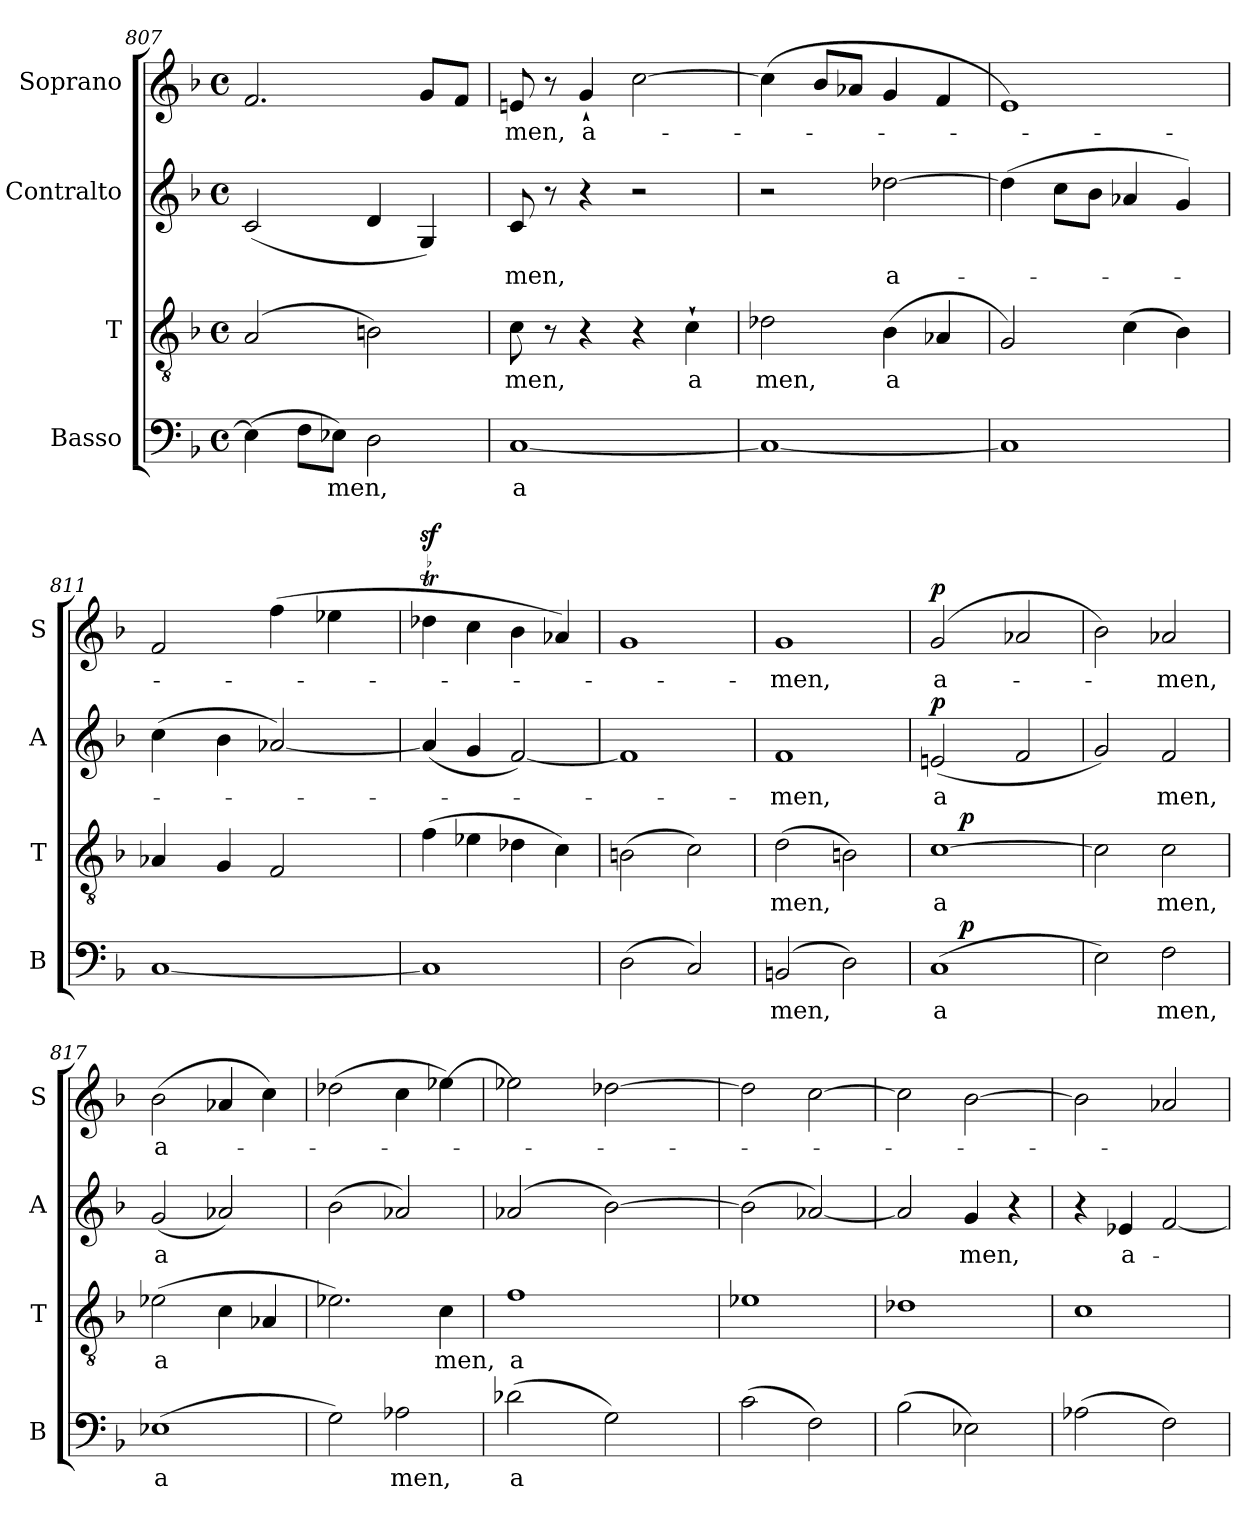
**kern	**text	**dynam	**kern	**text	**dynam	**kern	**text	**dynam	**kern	**text	**dynam
*part4	*part4	*part4	*part3	*part3	*part3	*part2	*part2	*part2	*part1	*part1	*part1
*staff4	*staff4	*staff4	*staff3	*staff3	*staff3	*staff2	*staff2	*staff2	*staff1	*staff1	*staff1
*I"Basso	*	*	*I"T	*	*	*I"Contralto	*	*	*I"Soprano	*	*
*I'B	*	*	*I'T	*	*	*I'A	*	*	*I'S	*	*
*clefF4	*	*	*clefGv2	*	*	*clefG2	*	*	*clefG2	*	*
*k[b-]	*	*	*k[b-]	*	*	*k[b-]	*	*	*k[b-]	*	*
*F:	*	*	*F:	*	*	*F:	*	*	*F:	*	*
*M4/4	*	*	*M4/4	*	*	*M4/4	*	*	*M4/4	*	*
*met(c)	*	*	*met(c)	*	*	*met(c)	*	*	*met(c)	*	*
=807	=807	=807	=807	=807	=807	=807	=807	=807	=807	=807	=807
(>4E-\]	.	.	(>2A/	.	.	(<2c/	.	.	2.f/	.	.
8F\L	.	.	.	.	.	.	.	.	.	.	.
!	!LO:LY:b	!	!	!	!	!	!	!	!	!	!
8E-X\J)	men,	.	.	.	.	.	.	.	.	.	.
2D\	.	.	2Bn\)	.	.	4d/	.	.	.	.	.
.	.	.	.	.	.	4G/)	.	.	8g/L	.	.
.	.	.	.	.	.	.	.	.	8f/J	.	.
=808	=808	=808	=808	=808	=808	=808	=808	=808	=808	=808	=808
!	!LO:LY:b:rj	!	!	!LO:LY:b:cj	!	!	!LO:LY:b:cj	!	!	!LO:LY:b:cj	!
[<1C	a	.	8c\	men,	.	8c/	men,	.	8en/	-men,	.
.	.	.	8r	.	.	8r	.	.	8r	.	.
!	!	!	!	!	!	!	!	!	!	!LO:LY:b:cj	!
.	.	.	4r	.	.	4r	.	.	4g`</	a-	.
.	.	.	4r	.	.	2r	.	.	[>2cc\	.	.
!	!	!	!	!LO:LY:b:cj	!	!	!	!	!	!	!
.	.	.	4c`>\	a	.	.	.	.	.	.	.
=809	=809	=809	=809	=809	=809	=809	=809	=809	=809	=809	=809
!	!	!	!	!LO:LY:b:cj	!	!	!	!	!	!	!
1C_<	.	.	2d-X\	men,	.	2r	.	.	(>4cc\]	.	.
.	.	.	.	.	.	.	.	.	8b-/L	.	.
.	.	.	.	.	.	.	.	.	8a-X/J	.	.
!	!	!	!	!LO:LY:b:cj	!	!	!LO:LY:b:cj	!	!	!	!
.	.	.	(>4B-\	a	.	[>2dd-X\	a-	.	4g/	.	.
.	.	.	4A-X/	.	.	.	.	.	4f/	.	.
=810	=810	=810	=810	=810	=810	=810	=810	=810	=810	=810	=810
1C]	.	.	2G/)	.	.	(>4dd-\]	.	.	1e)	.	.
.	.	.	.	.	.	8cc\L	.	.	.	.	.
.	.	.	.	.	.	8b-\J	.	.	.	.	.
.	.	.	(>4c\	.	.	4a-X/	.	.	.	.	.
.	.	.	4B-\)	.	.	4g/)	.	.	.	.	.
!!LO:LB:g=z
=811	=811	=811	=811	=811	=811	=811	=811	=811	=811	=811	=811
*^	*	*	*	*	*	*^	*	*	*^	*	*
*	*	*	*	*	*	*	*	*	*	*	*	*^	*	*
[<1C	8ryy	.	.	4A-X/	.	.	(>(<4cc\	4ryy	.	.	2f/	4ryy	2...ryy	.	.
.	32ryy	.	.	.	.	.	.	.	.	.	.	.	.	.	.
.	2ryy	.	.	.	.	.	.	.	.	.	.	.	.	.	.
.	.	.	.	4G/	.	.	4b-\	32ryy	.	.	.	32ryy	.	.	.
.	.	.	.	.	.	.	.	2ryy	.	.	.	2ryy	.	.	.
.	.	.	.	2F/)	.	.	[<2a-X/)	.	.	.	(>4ff\	.	.	.	.
.	4ryy	.	.	.	.	.	.	.	.	.	.	.	.	.	.
.	.	.	.	.	.	.	.	.	.	.	4ee-X>\	.	.	.	.
.	.	.	.	.	.	.	.	8..ryy	.	.	.	8..ryy	.	.	.
.	16.ryy	.	.	.	.	.	.	.	.	.	.	.	.	.	.
.	.	.	.	.	.	.	.	.	.	.	.	.	16ryy	.	.
*	*	*	*	*	*	*	*v	*v	*	*	*	*	*	*	*
*v	*v	*	*	*	*	*	*	*	*	*v	*v	*v	*	*
=812	=812	=812	=812	=812	=812	=812	=812	=812	=812	=812	=812
1C]	.	.	(>4f\	.	.	(<4a-/]	.	.	4dd-Xz>T>\	.	.
.	.	.	4e-X\	.	.	4g/	.	.	4cc\	.	.
.	.	.	4d-X\	.	.	[<2f/)	.	.	4b-\	.	.
.	.	.	4c\)	.	.	.	.	.	4a-X/)	.	.
=813	=813	=813	=813	=813	=813	=813	=813	=813	=813	=813	=813
(>2D\	.	.	(>2Bn\	.	.	1f]	.	.	1g	.	.
2C/)	.	.	2c\)	.	.	.	.	.	.	.	.
=814	=814	=814	=814	=814	=814	=814	=814	=814	=814	=814	=814
!	!LO:LY:b	!	!	!LO:LY:b	!	!	!LO:LY:b:cj	!	!	!LO:LY:b:cj	!
(>2BBn/	men,	.	(>2d\	men,	.	1f	-men,	.	1g	-men,	.
2D\)	.	.	2Bn\)	.	.	.	.	.	.	.	.
=815	=815	=815	=815	=815	=815	=815	=815	=815	=815	=815	=815
!	!LO:LY:b:rj	!	!	!LO:LY:b:rj	!	!	!LO:LY:b:cj	!LO:DY:a	!	!LO:LY:b:cj	!LO:DY:a
*^	*	*	*^	*	*	*	*	*	*	*	*
(>1C	8ryy	a	.	[>1c	8ryy	a	.	(<2en/	a	p	(>2g/	a-	p
!	!	!	!LO:DY:a	!	!	!	!LO:DY:a	!	!	!	!	!	!
.	2..ryy	.	p	.	2..ryy	.	p	.	.	.	.	.	.
.	.	.	.	.	.	.	.	2f/	.	.	2a-X/	.	.
*v	*v	*	*	*	*	*	*	*	*	*	*	*	*
*	*	*	*v	*v	*	*	*	*	*	*	*	*
=816	=816	=816	=816	=816	=816	=816	=816	=816	=816	=816	=816
2E\)	.	.	2c\]	.	.	2g/)	.	.	2b-\)	.	.
!	!LO:LY:b:cj	!	!	!LO:LY:b:cj	!	!	!LO:LY:b:cj	!	!	!LO:LY:b:cj	!
2F\	men,	.	2c\	men,	.	2f/	men,	.	2a-X/	-men,	.
=817	=817	=817	=817	=817	=817	=817	=817	=817	=817	=817	=817
!	!LO:LY:b:rj	!	!	!LO:LY:b:cj	!	!	!LO:LY:b:cj	!	!	!LO:LY:b:cj	!
(>1E-X	a	.	(>2e-X\	a	.	(<2g/	a	.	(>2b-\	a-	.
.	.	.	4c\	.	.	2a-X/)	.	.	4a-X/	.	.
.	.	.	4A-X/	.	.	.	.	.	4cc\)	.	.
=818	=818	=818	=818	=818	=818	=818	=818	=818	=818	=818	=818
2G\)	.	.	2.e-X\)	.	.	(>2b-\	.	.	(>2dd-X\	.	.
!	!LO:LY:b:cj	!	!	!	!	!	!	!	!	!	!
2A-X\	men,	.	.	.	.	2a-X/)	.	.	4cc\	.	.
!	!	!	!	!LO:LY:b:cj	!	!	!	!	!	!	!
.	.	.	4c\	men,	.	.	.	.	[>4ee-X\)	.	.
!!LO:LB:g=z
=819	=819	=819	=819	=819	=819	=819	=819	=819	=819	=819	=819
!	!LO:LY:b:cj	!	!	!LO:LY:b:rj	!	!	!	!	!	!	!
*	*	*	*	*	*	*^	*	*	*^	*	*
(>2d-X\	a	.	1f	a	.	(>2a-X/	16ryy	.	.	2ee-X\]	4...ryy	.	.
.	.	.	.	.	.	.	64ryy	.	.	.	.	.	.
.	.	.	.	.	.	.	2ryy	.	.	.	.	.	.
.	.	.	.	.	.	.	.	.	.	.	2ryy	.	.
2G\)	.	.	.	.	.	[>2b-\)	.	.	.	[>2dd-X\	.	.	.
.	.	.	.	.	.	.	4ryy	.	.	.	.	.	.
.	.	.	.	.	.	.	8ryy	.	.	.	.	.	.
.	.	.	.	.	.	.	32.ryy	.	.	.	.	.	.
.	.	.	.	.	.	.	.	.	.	.	32ryy	.	.
*	*	*	*	*	*	*v	*v	*	*	*	*	*	*
*	*	*	*	*	*	*	*	*	*v	*v	*	*
=820	=820	=820	=820	=820	=820	=820	=820	=820	=820	=820	=820
(>2c\	.	.	1e-X	.	.	(>2b-\]	.	.	2dd-\]	.	.
2F\)	.	.	.	.	.	[<2a-X/)	.	.	[>2cc\	.	.
=821	=821	=821	=821	=821	=821	=821	=821	=821	=821	=821	=821
(>2B-\	.	.	1d-X	.	.	2a-/]	.	.	2cc\]	.	.
!	!	!	!	!	!	!	!LO:LY:b:cj	!	!	!	!
2E-X\)	.	.	.	.	.	4g/	men,	.	[>2b-\	.	.
.	.	.	.	.	.	4r	.	.	.	.	.
=822	=822	=822	=822	=822	=822	=822	=822	=822	=822	=822	=822
(>2A-X\	.	.	1c	.	.	4r	.	.	2b-\]	.	.
!	!	!	!	!	!	!	!LO:LY:b:cj	!	!	!	!
.	.	.	.	.	.	4e-X/	a-	.	.	.	.
2F\)	.	.	.	.	.	[<2f/	.	.	2a-X/	.	.
=	=	=	=	=	=	=	=	=	=	=	=
*-	*-	*-	*-	*-	*-	*-	*-	*-	*-	*-	*-
